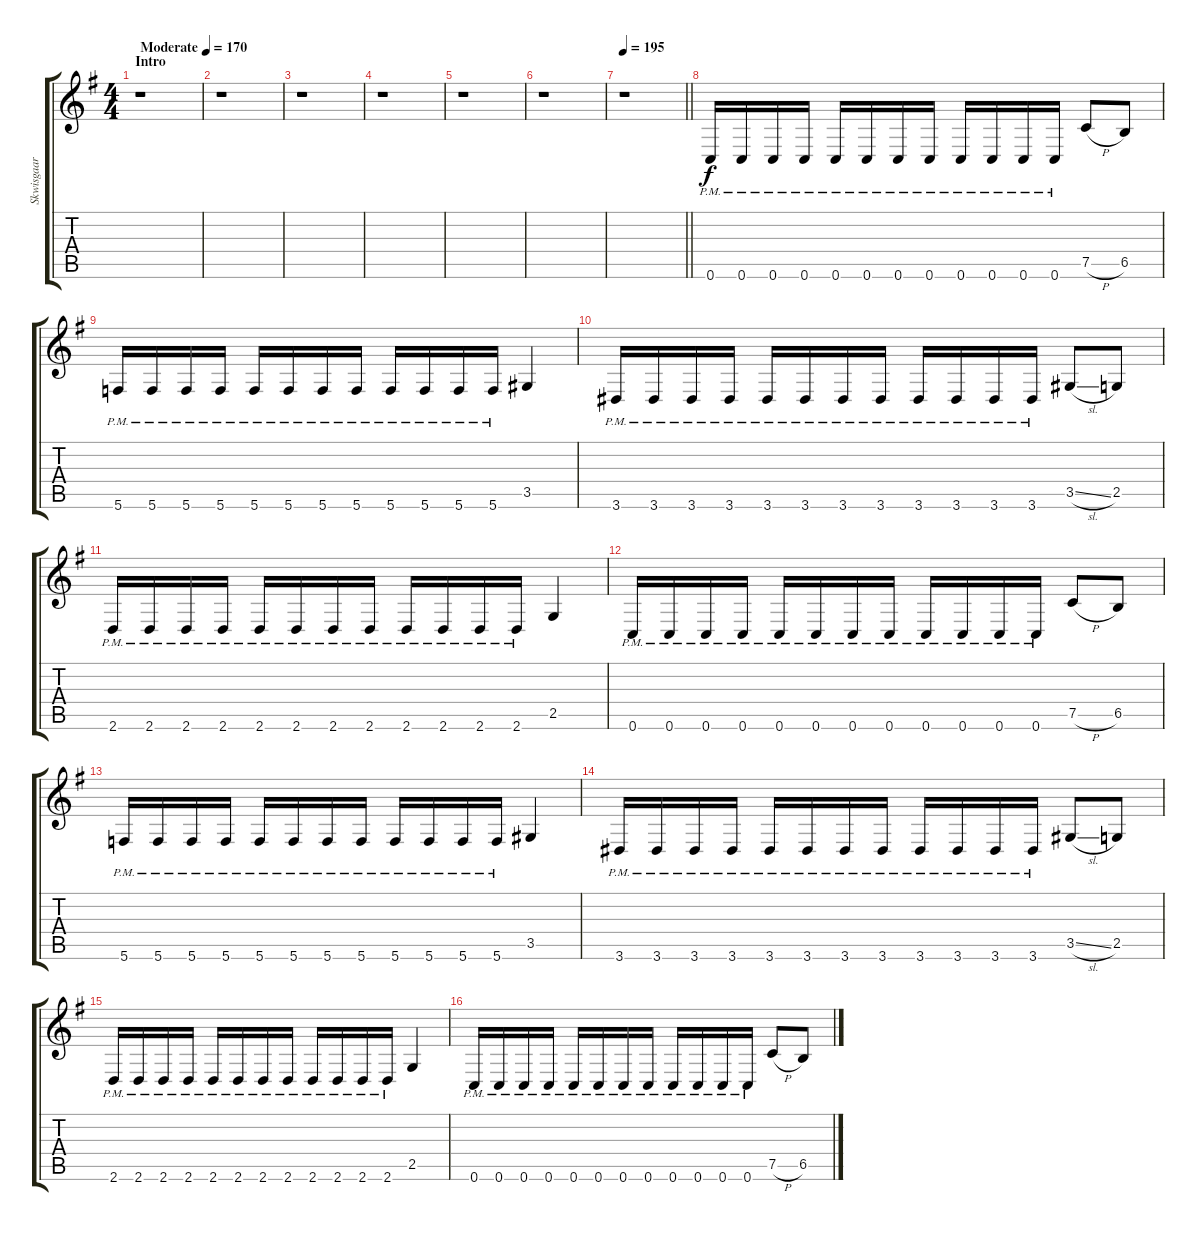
\track ("Skwisgaar Skwigelf" "Skwisgaar ") {instrument distortionguitar}
\staff {score tabs}
\tuning (C4 G3 Eb3 Bb2 F2 C2) {hide}
\ts (4 4)
\section ("" "Intro")
\tempo (170 "Moderate")
\clef g2
\ks eminor
r.1{dy f instrument distortionguitar} |
r.1 |
r.1 |
r.1 |
r.1 |
r.1 |
\tempo 195
\barLineRight lightlight
r.1 |
\section ("" "")
0.6{pm}.16 0.6{pm}.16 0.6{pm}.16 0.6{pm}.16 0.6{pm}.16 0.6{pm}.16 0.6{pm}.16 0.6{pm}.16 0.6{pm}.16 0.6{pm}.16 0.6{pm}.16 0.6{pm}.16 7.5{h}.8 6.5.8 |
5.6{pm}.16 5.6{pm}.16 5.6{pm}.16 5.6{pm}.16 5.6{pm}.16 5.6{pm}.16 5.6{pm}.16 5.6{pm}.16 5.6{pm}.16 5.6{pm}.16 5.6{pm}.16 5.6{pm}.16 3.5.4 |
3.6{pm}.16 3.6{pm}.16 3.6{pm}.16 3.6{pm}.16 3.6{pm}.16 3.6{pm}.16 3.6{pm}.16 3.6{pm}.16 3.6{pm}.16 3.6{pm}.16 3.6{pm}.16 3.6{pm}.16 3.5{sl}.8 2.5.8 |
2.6{pm}.16 2.6{pm}.16 2.6{pm}.16 2.6{pm}.16 2.6{pm}.16 2.6{pm}.16 2.6{pm}.16 2.6{pm}.16 2.6{pm}.16 2.6{pm}.16 2.6{pm}.16 2.6{pm}.16 2.5.4 |
0.6{pm}.16 0.6{pm}.16 0.6{pm}.16 0.6{pm}.16 0.6{pm}.16 0.6{pm}.16 0.6{pm}.16 0.6{pm}.16 0.6{pm}.16 0.6{pm}.16 0.6{pm}.16 0.6{pm}.16 7.5{h}.8 6.5.8 |
5.6{pm}.16 5.6{pm}.16 5.6{pm}.16 5.6{pm}.16 5.6{pm}.16 5.6{pm}.16 5.6{pm}.16 5.6{pm}.16 5.6{pm}.16 5.6{pm}.16 5.6{pm}.16 5.6{pm}.16 3.5.4 |
3.6{pm}.16 3.6{pm}.16 3.6{pm}.16 3.6{pm}.16 3.6{pm}.16 3.6{pm}.16 3.6{pm}.16 3.6{pm}.16 3.6{pm}.16 3.6{pm}.16 3.6{pm}.16 3.6{pm}.16 3.5{sl}.8 2.5.8 |
2.6{pm}.16 2.6{pm}.16 2.6{pm}.16 2.6{pm}.16 2.6{pm}.16 2.6{pm}.16 2.6{pm}.16 2.6{pm}.16 2.6{pm}.16 2.6{pm}.16 2.6{pm}.16 2.6{pm}.16 2.5.4 |
0.6{pm}.16 0.6{pm}.16 0.6{pm}.16 0.6{pm}.16 0.6{pm}.16 0.6{pm}.16 0.6{pm}.16 0.6{pm}.16 0.6{pm}.16 0.6{pm}.16 0.6{pm}.16 0.6{pm}.16 7.5{h}.8 6.5.8
